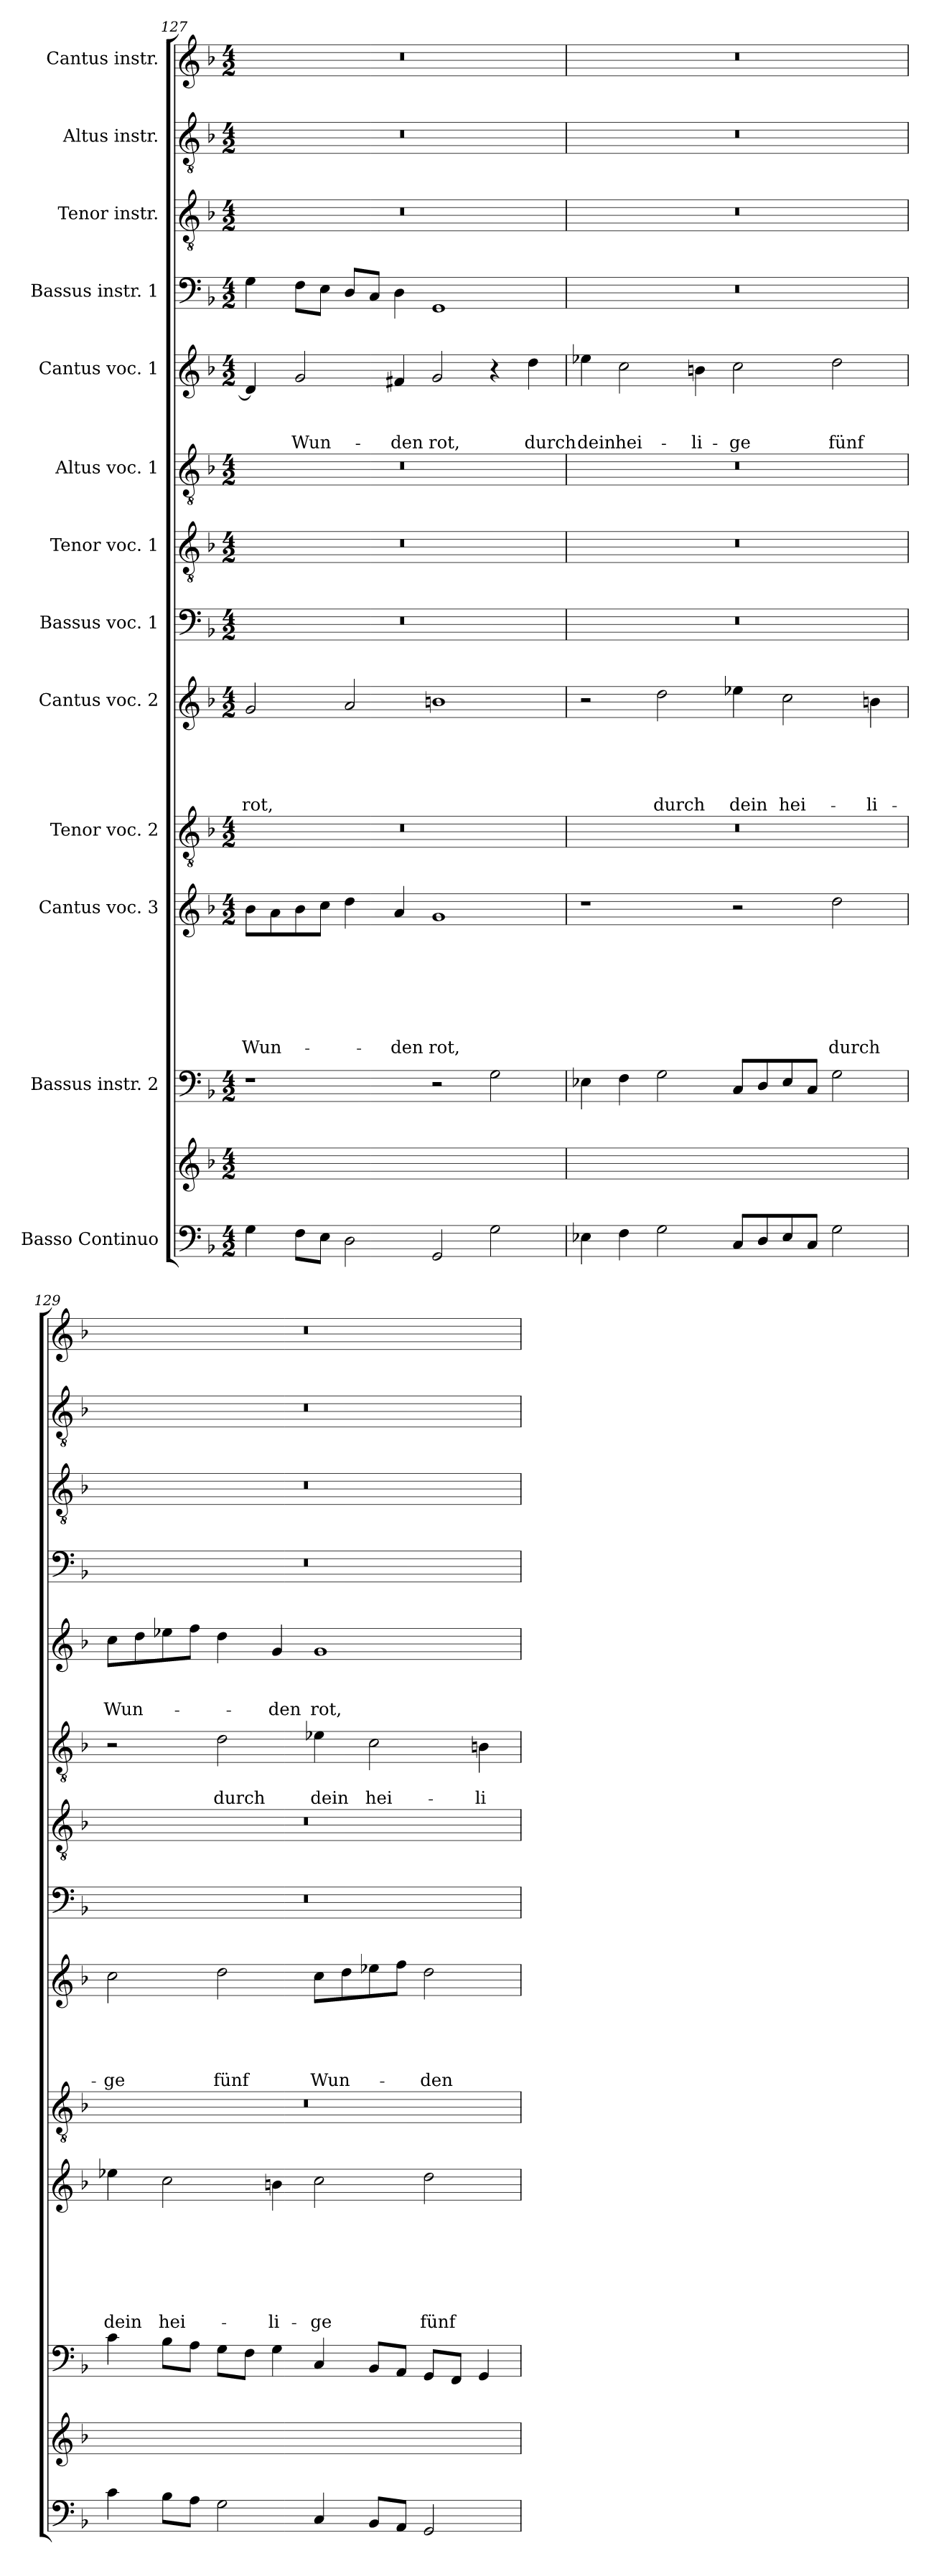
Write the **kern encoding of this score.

**kern	**kern	**kern	**kern	**text	**text	**text	**text	**text	**text	**text	**kern	**kern	**text	**text	**text	**text	**text	**kern	**kern	**kern	**text	**text	**kern	**text	**text	**text	**kern	**kern	**kern	**kern
*part14	*part13	*part12	*part11	*part11	*part11	*part11	*part11	*part11	*part11	*part11	*part10	*part9	*part9	*part9	*part9	*part9	*part9	*part8	*part7	*part6	*part6	*part6	*part5	*part5	*part5	*part5	*part4	*part3	*part2	*part1
*staff14	*staff13	*staff12	*staff11	*staff11	*staff11	*staff11	*staff11	*staff11	*staff11	*staff11	*staff10	*staff9	*staff9	*staff9	*staff9	*staff9	*staff9	*staff8	*staff7	*staff6	*staff6	*staff6	*staff5	*staff5	*staff5	*staff5	*staff4	*staff3	*staff2	*staff1
*I"Basso Continuo	*	*I"Bassus instr. 2	*I"Cantus voc. 3	*	*	*	*	*	*	*	*I"Tenor voc. 2	*I"Cantus voc. 2	*	*	*	*	*	*I"Bassus voc. 1	*I"Tenor voc. 1	*I"Altus voc. 1	*	*	*I"Cantus voc. 1	*	*	*	*I"Bassus instr. 1	*I"Tenor instr.	*I"Altus instr.	*I"Cantus instr.
*clefF4	*clefG2	*clefF4	*clefG2	*	*	*	*	*	*	*	*clefGv2	*clefG2	*	*	*	*	*	*clefF4	*clefGv2	*clefGv2	*	*	*clefG2	*	*	*	*clefF4	*clefGv2	*clefGv2	*clefG2
*k[b-]	*k[b-]	*k[b-]	*k[b-]	*	*	*	*	*	*	*	*k[b-]	*k[b-]	*	*	*	*	*	*k[b-]	*k[b-]	*k[b-]	*	*	*k[b-]	*	*	*	*k[b-]	*k[b-]	*k[b-]	*k[b-]
*F:	*F:	*F:	*F:	*	*	*	*	*	*	*	*F:	*F:	*	*	*	*	*	*F:	*F:	*F:	*	*	*F:	*	*	*	*F:	*F:	*F:	*F:
*M4/2	*M4/2	*M4/2	*M4/2	*	*	*	*	*	*	*	*M4/2	*M4/2	*	*	*	*	*	*M4/2	*M4/2	*M4/2	*	*	*M4/2	*	*	*	*M4/2	*M4/2	*M4/2	*M4/2
=127	=127	=127	=127	=127	=127	=127	=127	=127	=127	=127	=127	=127	=127	=127	=127	=127	=127	=127	=127	=127	=127	=127	=127	=127	=127	=127	=127	=127	=127	=127
!	!	!	!	!	!	!	!	!	!	!LO:LY:b	!	!	!	!	!	!	!LO:LY:b	!	!	!	!	!	!	!	!	!	!	!	!	!
4G\	0ryy	1r	8b-\L	.	.	.	.	.	.	Wun-	0r	2g/	.	.	.	.	rot,	0r	0r	0r	.	.	4d/]	.	.	.	4G\	0r	0r	0r
.	.	.	8a\	.	.	.	.	.	.	.	.	.	.	.	.	.	.	.	.	.	.	.	.	.	.	.	.	.	.	.
!	!	!	!	!	!	!	!	!	!	!	!	!	!	!	!	!	!	!	!	!	!	!	!	!	!	!LO:LY:b	!	!	!	!
8F\L	.	.	8b-\	.	.	.	.	.	.	.	.	.	.	.	.	.	.	.	.	.	.	.	2g/	.	.	Wun-	8F\L	.	.	.
8E\J	.	.	8cc\J	.	.	.	.	.	.	.	.	.	.	.	.	.	.	.	.	.	.	.	.	.	.	.	8E\J	.	.	.
2D\	.	.	4dd\	.	.	.	.	.	.	.	.	2a/	.	.	.	.	.	.	.	.	.	.	.	.	.	.	8D/L	.	.	.
.	.	.	.	.	.	.	.	.	.	.	.	.	.	.	.	.	.	.	.	.	.	.	.	.	.	.	8C/J	.	.	.
!	!	!	!	!	!	!	!	!	!	!LO:LY:b	!	!	!	!	!	!	!	!	!	!	!	!	!	!	!	!LO:LY:b	!	!	!	!
.	.	.	4a/	.	.	.	.	.	.	-den	.	.	.	.	.	.	.	.	.	.	.	.	4f#X/	.	.	-den	4D\	.	.	.
!	!	!	!	!	!	!	!	!	!	!LO:LY:b	!	!	!	!	!	!	!	!	!	!	!	!	!	!	!	!LO:LY:b	!	!	!	!
2GG/	.	2r	1g	.	.	.	.	.	.	rot,	.	1bn	.	.	.	.	.	.	.	.	.	.	2g/	.	.	rot,	1GG	.	.	.
2G\	.	2G\	.	.	.	.	.	.	.	.	.	.	.	.	.	.	.	.	.	.	.	.	4r	.	.	.	.	.	.	.
!	!	!	!	!	!	!	!	!	!	!	!	!	!	!	!	!	!	!	!	!	!	!	!	!	!	!LO:LY:b	!	!	!	!
.	.	.	.	.	.	.	.	.	.	.	.	.	.	.	.	.	.	.	.	.	.	.	4dd\	.	.	durch	.	.	.	.
=128	=128	=128	=128	=128	=128	=128	=128	=128	=128	=128	=128	=128	=128	=128	=128	=128	=128	=128	=128	=128	=128	=128	=128	=128	=128	=128	=128	=128	=128	=128
!	!	!	!	!	!	!	!	!	!	!	!	!	!	!	!	!	!	!	!	!	!	!	!	!	!	!LO:LY:b	!	!	!	!
4E-X\	0ryy	4E-X\	1r	.	.	.	.	.	.	.	0r	2r	.	.	.	.	.	0r	0r	0r	.	.	4ee-X\	.	.	dein	0r	0r	0r	0r
!	!	!	!	!	!	!	!	!	!	!	!	!	!	!	!	!	!	!	!	!	!	!	!	!	!	!LO:LY:b	!	!	!	!
4F\	.	4F\	.	.	.	.	.	.	.	.	.	.	.	.	.	.	.	.	.	.	.	.	2cc\	.	.	hei-	.	.	.	.
!	!	!	!	!	!	!	!	!	!	!	!	!	!	!	!	!	!LO:LY:b	!	!	!	!	!	!	!	!	!	!	!	!	!
2G\	.	2G\	.	.	.	.	.	.	.	.	.	2dd\	.	.	.	.	durch	.	.	.	.	.	.	.	.	.	.	.	.	.
!	!	!	!	!	!	!	!	!	!	!	!	!	!	!	!	!	!	!	!	!	!	!	!	!	!	!LO:LY:b	!	!	!	!
.	.	.	.	.	.	.	.	.	.	.	.	.	.	.	.	.	.	.	.	.	.	.	4bn\	.	.	-li-	.	.	.	.
!	!	!	!	!	!	!	!	!	!	!	!	!	!	!	!	!	!LO:LY:b	!	!	!	!	!	!	!	!	!LO:LY:b	!	!	!	!
8C/L	.	8C/L	2r	.	.	.	.	.	.	.	.	4ee-X\	.	.	.	.	dein	.	.	.	.	.	2cc\	.	.	-ge	.	.	.	.
8D/	.	8D/	.	.	.	.	.	.	.	.	.	.	.	.	.	.	.	.	.	.	.	.	.	.	.	.	.	.	.	.
!	!	!	!	!	!	!	!	!	!	!	!	!	!	!	!	!	!LO:LY:b	!	!	!	!	!	!	!	!	!	!	!	!	!
8E-/	.	8E-/	.	.	.	.	.	.	.	.	.	2cc\	.	.	.	.	hei-	.	.	.	.	.	.	.	.	.	.	.	.	.
8C/J	.	8C/J	.	.	.	.	.	.	.	.	.	.	.	.	.	.	.	.	.	.	.	.	.	.	.	.	.	.	.	.
!	!	!	!	!	!	!	!	!	!	!LO:LY:b	!	!	!	!	!	!	!	!	!	!	!	!	!	!	!	!LO:LY:b	!	!	!	!
2G\	.	2G\	2dd\	.	.	.	.	.	.	durch	.	.	.	.	.	.	.	.	.	.	.	.	2dd\	.	.	fünf	.	.	.	.
!	!	!	!	!	!	!	!	!	!	!	!	!	!	!	!	!	!LO:LY:b	!	!	!	!	!	!	!	!	!	!	!	!	!
.	.	.	.	.	.	.	.	.	.	.	.	4bn\	.	.	.	.	-li-	.	.	.	.	.	.	.	.	.	.	.	.	.
!!LO:PB:g=z
=129	=129	=129	=129	=129	=129	=129	=129	=129	=129	=129	=129	=129	=129	=129	=129	=129	=129	=129	=129	=129	=129	=129	=129	=129	=129	=129	=129	=129	=129	=129
!	!	!	!	!	!	!	!	!	!	!LO:LY:b	!	!	!	!	!	!	!LO:LY:b	!	!	!	!	!	!	!	!	!LO:LY:b	!	!	!	!
4c\	0ryy	4c\	4ee-X\	.	.	.	.	.	.	dein	0r	2cc\	.	.	.	.	-ge	0r	0r	2r	.	.	8cc\L	.	.	Wun-	0r	0r	0r	0r
.	.	.	.	.	.	.	.	.	.	.	.	.	.	.	.	.	.	.	.	.	.	.	8dd\	.	.	.	.	.	.	.
!	!	!	!	!	!	!	!	!	!	!LO:LY:b	!	!	!	!	!	!	!	!	!	!	!	!	!	!	!	!	!	!	!	!
8B-\L	.	8B-\L	2cc\	.	.	.	.	.	.	hei-	.	.	.	.	.	.	.	.	.	.	.	.	8ee-X\	.	.	.	.	.	.	.
8A\J	.	8A\J	.	.	.	.	.	.	.	.	.	.	.	.	.	.	.	.	.	.	.	.	8ff\J	.	.	.	.	.	.	.
!	!	!	!	!	!	!	!	!	!	!	!	!	!	!	!	!	!LO:LY:b	!	!	!	!	!LO:LY:b	!	!	!	!	!	!	!	!
2G\	.	8G\L	.	.	.	.	.	.	.	.	.	2dd\	.	.	.	.	fünf	.	.	2d\	.	durch	4dd\	.	.	.	.	.	.	.
.	.	8F\J	.	.	.	.	.	.	.	.	.	.	.	.	.	.	.	.	.	.	.	.	.	.	.	.	.	.	.	.
!	!	!	!	!	!	!	!	!	!	!LO:LY:b	!	!	!	!	!	!	!	!	!	!	!	!	!	!	!	!LO:LY:b	!	!	!	!
.	.	4G\	4bn\	.	.	.	.	.	.	-li-	.	.	.	.	.	.	.	.	.	.	.	.	4g/	.	.	-den	.	.	.	.
!	!	!	!	!	!	!	!	!	!	!LO:LY:b	!	!	!	!	!	!	!LO:LY:b	!	!	!	!	!LO:LY:b	!	!	!	!LO:LY:b	!	!	!	!
4C/	.	4C/	2cc\	.	.	.	.	.	.	-ge	.	8cc\L	.	.	.	.	Wun-	.	.	4e-X\	.	dein	1g	.	.	rot,	.	.	.	.
.	.	.	.	.	.	.	.	.	.	.	.	8dd\	.	.	.	.	.	.	.	.	.	.	.	.	.	.	.	.	.	.
!	!	!	!	!	!	!	!	!	!	!	!	!	!	!	!	!	!	!	!	!	!	!LO:LY:b	!	!	!	!	!	!	!	!
8BB-/L	.	8BB-/L	.	.	.	.	.	.	.	.	.	8ee-X\	.	.	.	.	.	.	.	2c\	.	hei-	.	.	.	.	.	.	.	.
8AA/J	.	8AA/J	.	.	.	.	.	.	.	.	.	8ff\J	.	.	.	.	.	.	.	.	.	.	.	.	.	.	.	.	.	.
!	!	!	!	!	!	!	!	!	!	!LO:LY:b	!	!	!	!	!	!	!LO:LY:b	!	!	!	!	!	!	!	!	!	!	!	!	!
2GG/	.	8GG/L	2dd\	.	.	.	.	.	.	fünf	.	2dd\	.	.	.	.	-den	.	.	.	.	.	.	.	.	.	.	.	.	.
.	.	8FF/J	.	.	.	.	.	.	.	.	.	.	.	.	.	.	.	.	.	.	.	.	.	.	.	.	.	.	.	.
!	!	!	!	!	!	!	!	!	!	!	!	!	!	!	!	!	!	!	!	!	!	!LO:LY:b	!	!	!	!	!	!	!	!
.	.	4GG/	.	.	.	.	.	.	.	.	.	.	.	.	.	.	.	.	.	4Bn\	.	-li-	.	.	.	.	.	.	.	.
=	=	=	=	=	=	=	=	=	=	=	=	=	=	=	=	=	=	=	=	=	=	=	=	=	=	=	=	=	=	=
*-	*-	*-	*-	*-	*-	*-	*-	*-	*-	*-	*-	*-	*-	*-	*-	*-	*-	*-	*-	*-	*-	*-	*-	*-	*-	*-	*-	*-	*-	*-
